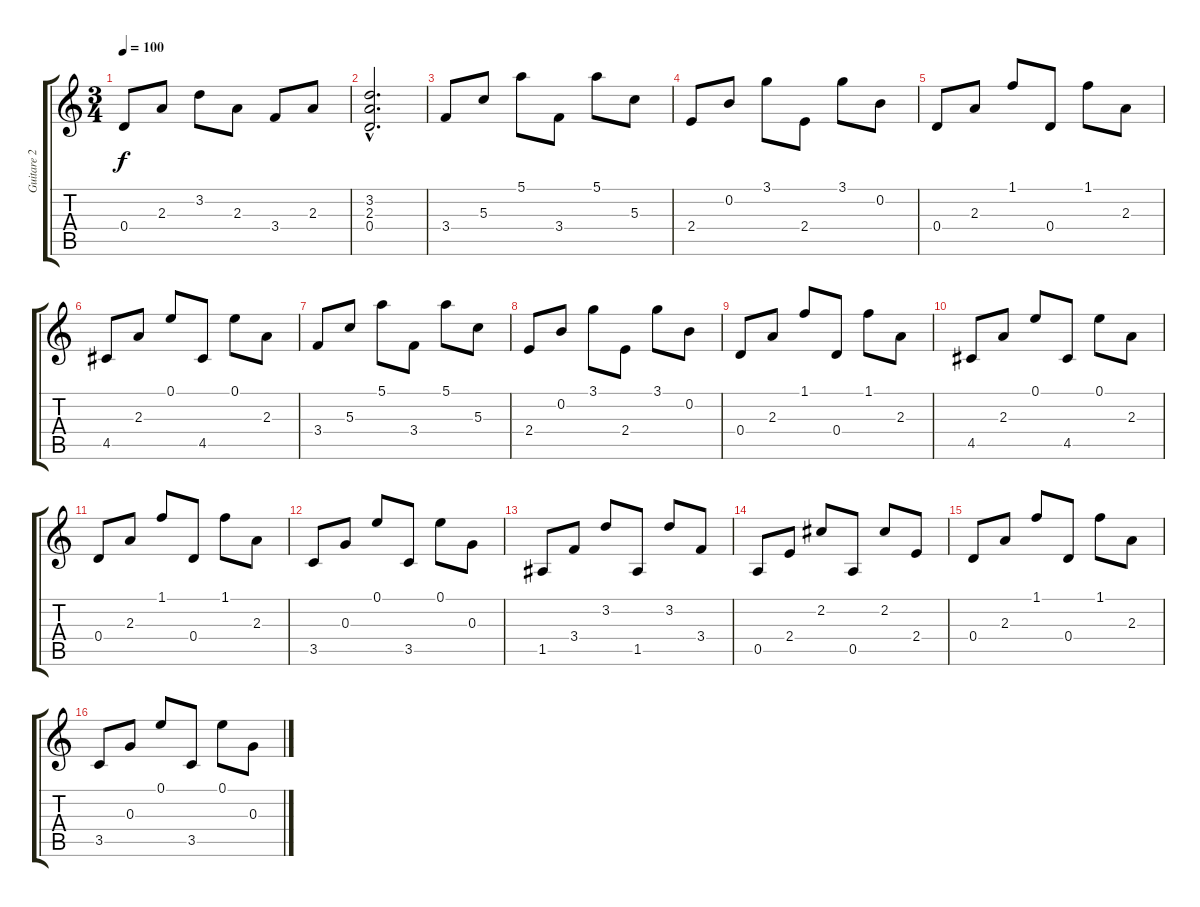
\track ("Guitare 2" "Guitare 2") {instrument acousticguitarsteel}
\staff {score tabs}
\tuning (E4 B3 G3 D3 A2 E2) {hide}
\ts (3 4)
\tempo 100
\clef g2
\ks c
0.4.8{dy f} 2.3.8 3.2.8 2.3.8 3.4.8 2.3.8 |
(3.2{hac} 2.3{hac} 0.4{hac}).2{d} |
3.4.8 5.3.8 5.1.8 3.4.8 5.1.8 5.3.8 |
2.4.8 0.2.8 3.1.8 2.4.8 3.1.8 0.2.8 |
0.4.8 2.3.8 1.1.8 0.4.8 1.1.8 2.3.8 |
4.5.8 2.3.8 0.1.8 4.5.8 0.1.8 2.3.8 |
3.4.8 5.3.8 5.1.8 3.4.8 5.1.8 5.3.8 |
2.4.8 0.2.8 3.1.8 2.4.8 3.1.8 0.2.8 |
0.4.8 2.3.8 1.1.8 0.4.8 1.1.8 2.3.8 |
4.5.8 2.3.8 0.1.8 4.5.8 0.1.8 2.3.8 |
0.4.8 2.3.8 1.1.8 0.4.8 1.1.8 2.3.8 |
3.5.8 0.3.8 0.1.8 3.5.8 0.1.8 0.3.8 |
1.5.8 3.4.8 3.2.8 1.5.8 3.2.8 3.4.8 |
0.5.8 2.4.8 2.2.8 0.5.8 2.2.8 2.4.8 |
0.4.8 2.3.8 1.1.8 0.4.8 1.1.8 2.3.8 |
3.5.8 0.3.8 0.1.8 3.5.8 0.1.8 0.3.8
